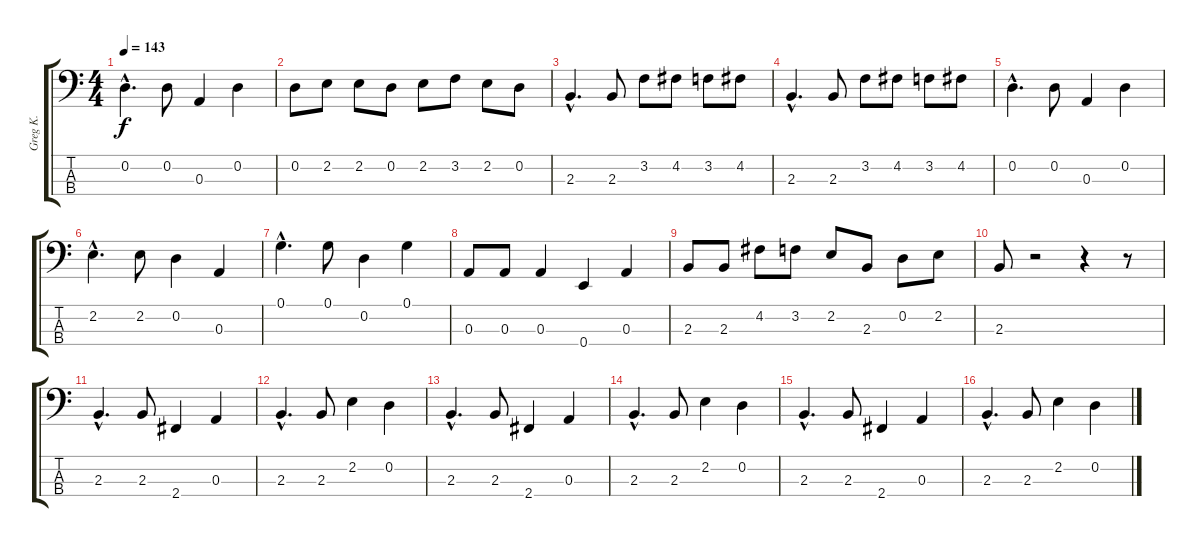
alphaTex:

\track ("Greg K." "Greg K.") {instrument electricbasspick}
\staff {score tabs}
\tuning (G2 D2 A1 E1) {hide}
\ts (4 4)
\tempo 143
\clef f4
\ks c
0.2{hac}.4{d dy f} 0.2.8 0.3.4 0.2.4 |
0.2.8 2.2.8 2.2.8 0.2.8 2.2.8 3.2.8 2.2.8 0.2.8 |
2.3{hac}.4{d} 2.3.8 3.2.8 4.2.8 3.2.8 4.2.8 |
2.3{hac}.4{d} 2.3.8 3.2.8 4.2.8 3.2.8 4.2.8 |
0.2{hac}.4{d} 0.2.8 0.3.4 0.2.4 |
2.2{hac}.4{d} 2.2.8 0.2.4 0.3.4 |
0.1{hac}.4{d} 0.1.8 0.2.4 0.1.4 |
0.3.8 0.3.8 0.3.4 0.4.4 0.3.4 |
2.3.8 2.3.8 4.2.8 3.2.8 2.2.8 2.3.8 0.2.8 2.2.8 |
2.3.8 r.2 r.4 r.8 |
2.3{hac}.4{d} 2.3.8 2.4.4 0.3.4 |
2.3{hac}.4{d} 2.3.8 2.2.4 0.2.4 |
2.3{hac}.4{d} 2.3.8 2.4.4 0.3.4 |
2.3{hac}.4{d} 2.3.8 2.2.4 0.2.4 |
2.3{hac}.4{d} 2.3.8 2.4.4 0.3.4 |
2.3{hac}.4{d} 2.3.8 2.2.4 0.2.4
